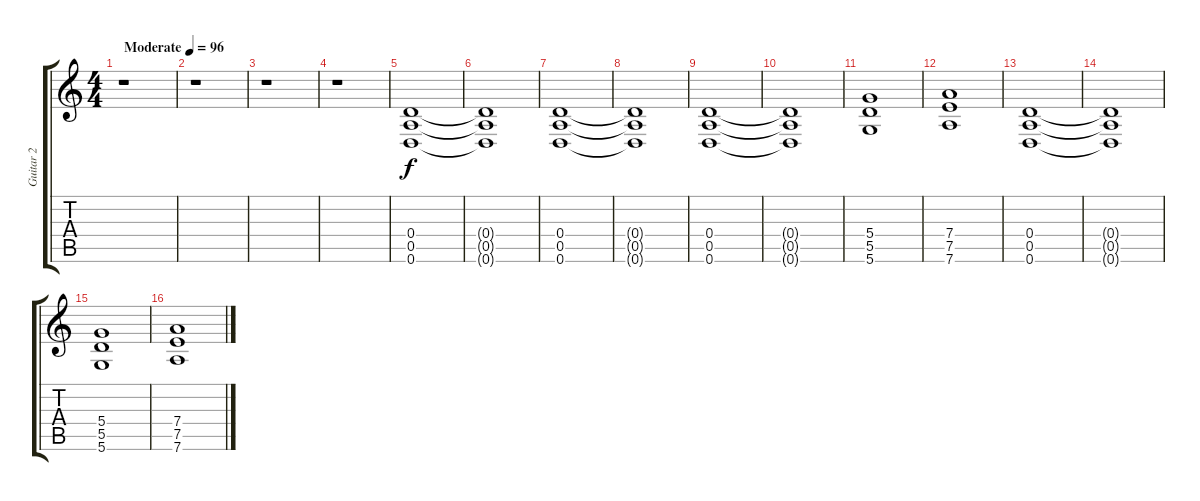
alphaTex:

\track ("Guitar 2" "Guitar 2") {instrument distortionguitar}
\staff {score tabs}
\tuning (E4 B3 G3 D3 A2 D2) {hide}
\ts (4 4)
\tempo (96 "Moderate")
\clef g2
\ks c
r.1{dy f instrument distortionguitar} |
r.1 |
r.1 |
r.1 |
(0.4 0.5 0.6).1 |
(0.4{t} 0.5{t} 0.6{t}).1 |
(0.4 0.5 0.6).1 |
(0.4{t} 0.5{t} 0.6{t}).1 |
(0.4 0.5 0.6).1 |
(0.4{t} 0.5{t} 0.6{t}).1 |
(5.4 5.5 5.6).1 |
(7.4 7.5 7.6).1 |
(0.4 0.5 0.6).1 |
(0.4{t} 0.5{t} 0.6{t}).1 |
(5.4 5.5 5.6).1 |
(7.4 7.5 7.6).1
